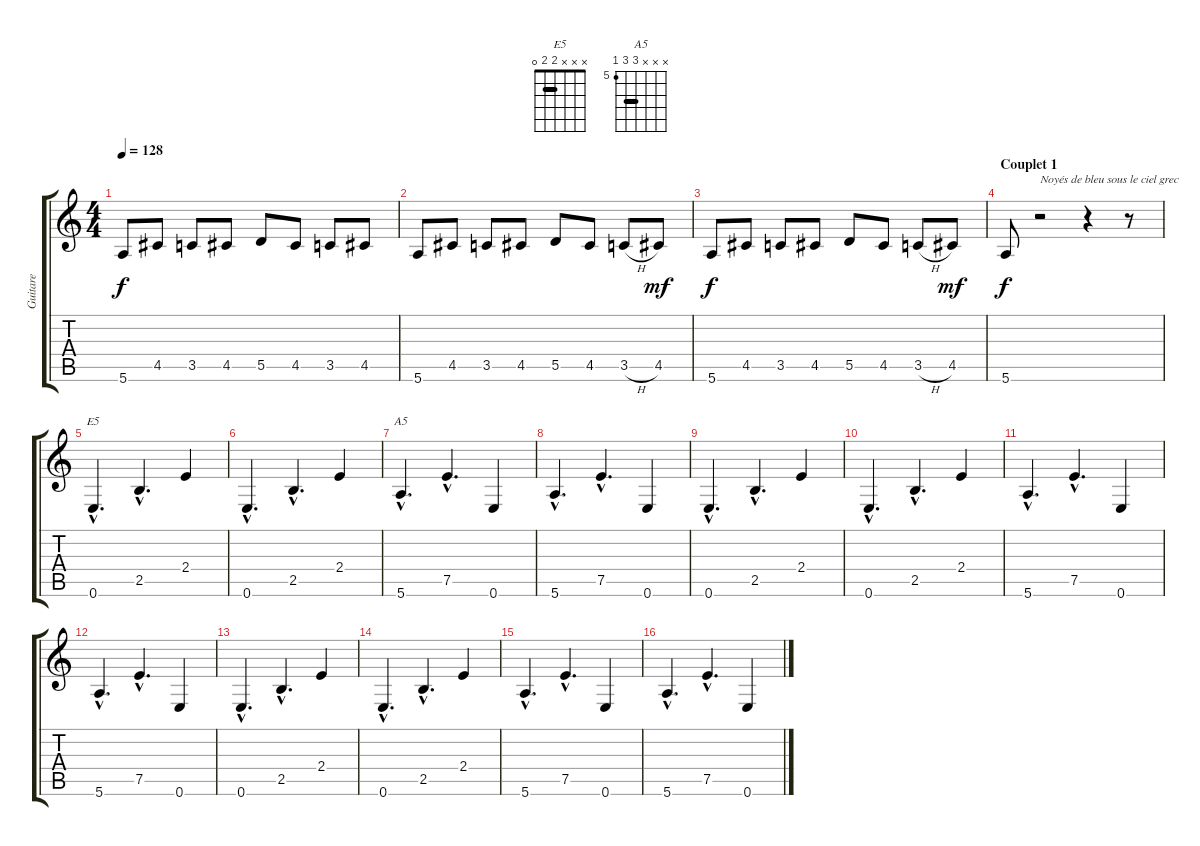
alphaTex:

\track ("Guitare " "Guitare ") {instrument acousticguitarsteel}
\staff {score tabs}
\tuning (E4 B3 G3 D3 A2 E2) {hide}
\chord ("E5" x x x 2 2 0) {barre 2}
\chord ("A5" x x x 7 7 5) {firstfret 5 barre 7}
\ts (4 4)
\tempo 128
\clef g2
\ks c
5.6.8{dy f instrument acousticguitarsteel} 4.5.8 3.5.8 4.5.8 5.5.8 4.5.8 3.5.8 4.5.8 |
5.6.8 4.5.8 3.5.8 4.5.8 5.5.8 4.5.8 3.5{h}.8 4.5.8{dy mf} |
5.6.8{dy f} 4.5.8 3.5.8 4.5.8 5.5.8 4.5.8 3.5{h}.8 4.5.8{dy mf} |
\section ("" "Couplet 1")
5.6.8{dy f} r.2{txt "Noyés de bleu sous le ciel grec "} r.4 r.8 |
0.6{hac}.4{d ch "E5"} 2.5{hac}.4{d} 2.4.4 |
0.6{hac}.4{d} 2.5{hac}.4{d} 2.4.4 |
5.6{hac}.4{d ch "A5"} 7.5{hac}.4{d} 0.6.4 |
5.6{hac}.4{d} 7.5{hac}.4{d} 0.6.4 |
0.6{hac}.4{d} 2.5{hac}.4{d} 2.4.4 |
0.6{hac}.4{d} 2.5{hac}.4{d} 2.4.4 |
5.6{hac}.4{d} 7.5{hac}.4{d} 0.6.4 |
5.6{hac}.4{d} 7.5{hac}.4{d} 0.6.4 |
0.6{hac}.4{d} 2.5{hac}.4{d} 2.4.4 |
0.6{hac}.4{d} 2.5{hac}.4{d} 2.4.4 |
5.6{hac}.4{d} 7.5{hac}.4{d} 0.6.4 |
5.6{hac}.4{d} 7.5{hac}.4{d} 0.6.4
